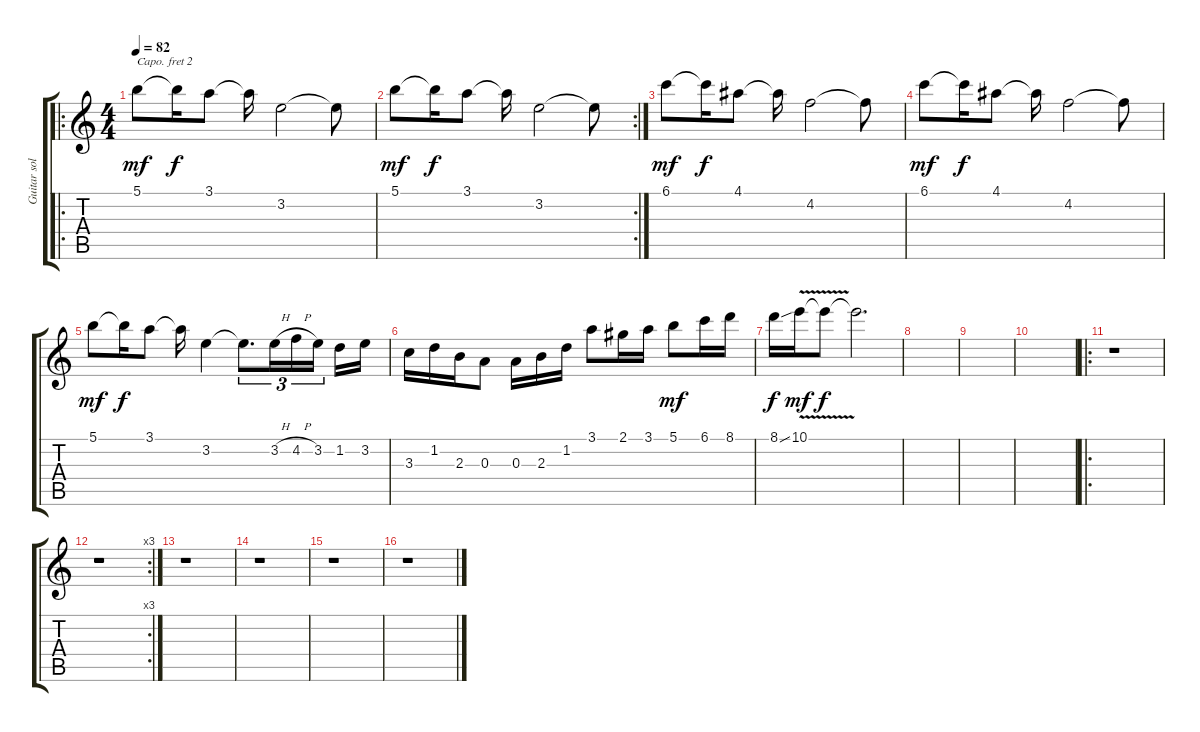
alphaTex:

\track ("Guitar solo" "Guitar sol") {instrument distortionguitar}
\staff {score tabs}
\capo 2
\tuning (E4 B3 G3 D3 A2 E2) {hide}
\ro
\ts (4 4)
\tempo 82
\clef g2
\ks c
5.1.8{dy mf} 5.1{t}.16{dy f} 3.1.8 3.1{t}.16 3.2.2 3.2{t}.8 |
\rc 2
5.1.8{dy mf} 5.1{t}.16{dy f} 3.1.8 3.1{t}.16 3.2.2 3.2{t}.8 |
6.1.8{dy mf} 6.1{t}.16{dy f} 4.1.8 4.1{t}.16 4.2.2 4.2{t}.8 |
6.1.8{dy mf} 6.1{t}.16{dy f} 4.1.8 4.1{t}.16 4.2.2 4.2{t}.8 |
5.1.8{dy mf} 5.1{t}.16{dy f} 3.1.8 3.1{t}.16 3.2.4 3.2{t}.8{d tu (3 2)} 3.2{h}.16{tu (3 2)} 4.2{h}.16{tu (3 2)} 3.2.16{tu (3 2) beam splitsecondary} 1.2.16 3.2.16 |
3.3.16 1.2.16 2.3.16 0.3.8 0.3.16 2.3.16 1.2.16 3.1.8 2.1.16 3.1.16 5.1.8{dy mf} 6.1.16 8.1.16 |
8.1{ss}.16{dy f} 10.1{v}.16{dy mf} 10.1{t}.8{dy f} 10.1{t}.2{d} |
|
|
|
\ro
r.1 |
\rc 3
r.1 |
r.1 |
r.1 |
r.1 |
r.1
